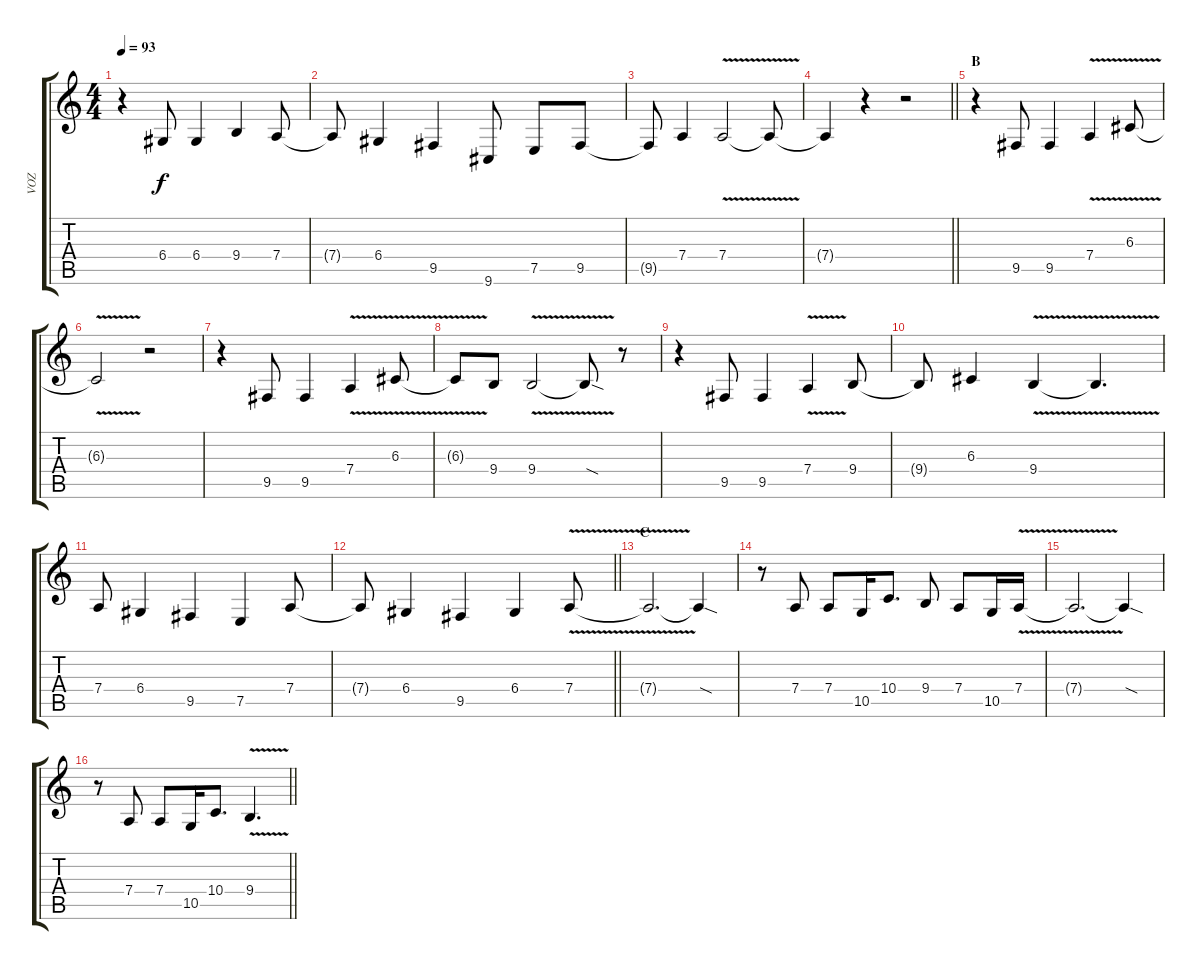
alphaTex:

\track ("VOZ" "VOZ") {instrument flute}
\staff {score tabs}
\tuning (E4 B3 G3 D3 A2 E2) {hide}
\ts (4 4)
\tempo 93
\clef g2
\ks c
r.4{dy f} 6.4.8 6.4.4 9.4.4 7.4.8 |
7.4{t}.8 6.4.4 9.5.4 9.6.8 7.5.8 9.5.8 |
9.5{t}.8 7.4.4 7.4{v}.2 7.4{t}.8 |
\barLineRight lightlight
7.4{t}.4 r.4 r.2 |
\section ("" "B")
r.4 9.5.8 9.5.4 7.4{v}.4 6.3{v}.8 |
6.3{t}.2 r.2 |
r.4 9.5.8 9.5.4 7.4{v}.4 6.3{v}.8 |
6.3{t}.8 9.4.8 9.4{v}.2 9.4{sod t}.8 r.8 |
r.4 9.5.8 9.5.4 7.4{v}.4 9.4.8 |
9.4{t}.8 6.3.4 9.4{v}.4 9.4{t}.4{d} |
7.4.8 6.4.4 9.5.4 7.5.4 7.4.8 |
\barLineRight lightlight
7.4{t}.8 6.4.4 9.5.4 6.4.4 7.4{v}.8 |
\section ("" "C")
7.4{t}.2{d} 7.4{sod t}.4 |
r.8 7.4.8 7.4.8 10.5.16 10.4.8{d} 9.4.8 7.4.8 10.5.16 7.4{v}.16 |
7.4{t}.2{d} 7.4{sod t}.4 |
\barLineRight lightlight
r.8 7.4.8 7.4.8 10.5.16 10.4.8{d} 9.4{v}.4{d}
